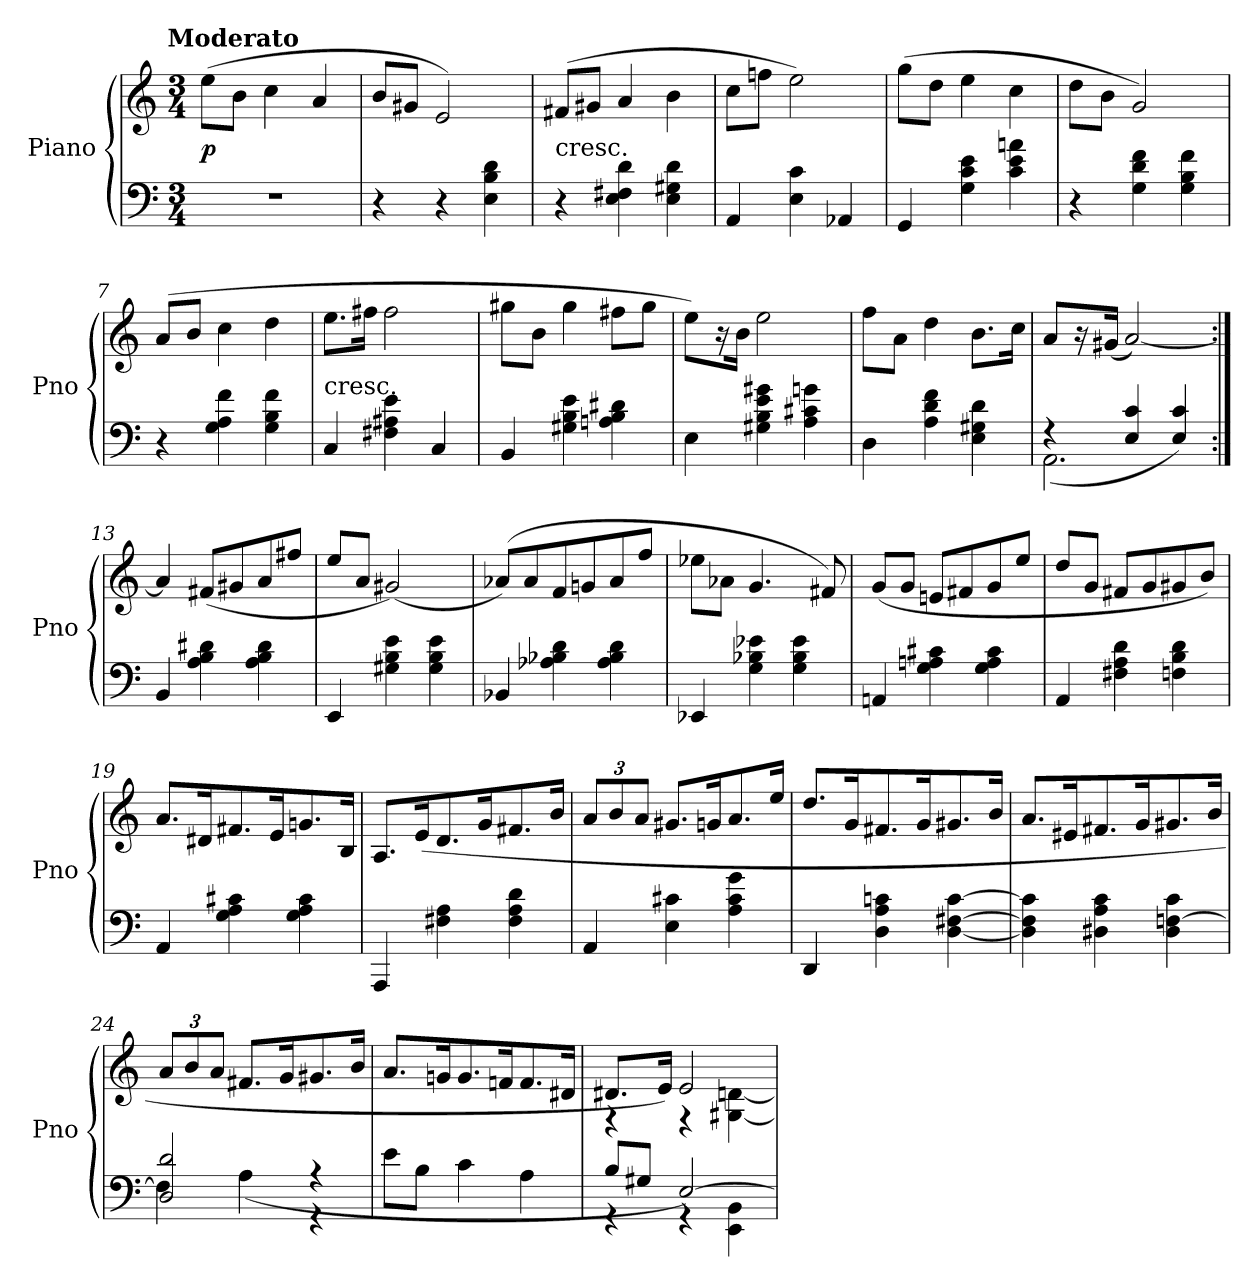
**kern	**kern	**dynam
*part1	*part1	*part1
*staff2	*staff1	*staff1/2
*I"Piano	*	*
*I'Pno	*	*
*clefF4	*clefG2	*
*k[]	*k[]	*
*a:	*a:	*
!!LO:TX:omd:t=Moderato
*M3/4	*M3/4	*
*MM120	*MM120	*
=1	=1	=1
2.r	(8ee\L	p
.	8b\J	.
.	4cc\	.
.	4a/	.
=2	=2	=2
4r	8b/L	.
.	8g#X/J	.
4r	2e/)	.
4E\ 4B\ 4d\	.	.
=3	=3	=3
!	!LO:TX:c:t=cresc.	!
4r	(8f#X/L	.
.	8g#X/J	.
4E\ 4F#X\ 4d\	4a/	.
4E\ 4G#X\ 4d\	4b\	.
=4	=4	=4
4AA/	8cc\L	.
.	8ffn\J	.
4E\ 4c\	2ee\)	.
4AA-X/	.	.
=5	=5	=5
4GG/	(8gg\L	.
.	8dd\J	.
4G\ 4c\ 4e\	4ee\	.
4c\ 4e\ 4an\	4cc\	.
=6	=6	=6
4r	8dd\L	.
.	8b\J	.
4G\ 4d\ 4f\	2g/)	.
4G\ 4B\ 4f\	.	.
=7	=7	=7
4r	(8a/L	.
.	8b/J	.
4G\ 4A\ 4f\	4cc\	.
4G\ 4B\ 4f\	4dd\	.
=8	=8	=8
!	!LO:TX:c:t=cresc.	!
4C/	8.ee\L	.
.	16ff#X\Jk	.
4F#X\ 4A#X\ 4e\	2ff#\	.
4C/	.	.
=9	=9	=9
4BB/	8gg#X\L	.
.	8b\J	.
4G#X\ 4B\ 4e\	4gg#\	.
4An\ 4B\ 4d#X\	8ff#X\L	.
.	8gg#\J	.
=10	=10	=10
4E\	8ee\L)	.
.	16r	.
.	16b\Jk	.
4G#X\ 4B\ 4e\ 4g#X\	2ee\	.
4A\ 4c#X\ 4gn\	.	.
=11	=11	=11
4D\	8ff\L	.
.	8a\J	.
4A\ 4d\ 4f\	4dd\	.
4E\ 4G#X\ 4d\	8.b\L	.
.	16cc\Jk	.
=12	=12	=12
*^	*	*
4r	(2.AA\	8a/L	.
.	.	16r	.
.	.	(16g#X/Jk	.
4E/ 4c/	.	[2a/)	.
4E/ 4c/)	.	.	.
*v	*v	*	*
=13:|!	=13:|!	=13:|!
4BB/	4a/]	.
4A\ 4B\ 4d#X\	(8f#X/L	.
.	8g#X/	.
4A\ 4B\ 4d#\	8a/	.
.	8ff#X/J	.
=14	=14	=14
4EE/	8ee/L	.
.	8a/J	.
4G#X\ 4B\ 4e\	(2g#X/)	.
4G#\ 4B\ 4e\	.	.
=15	=15	=15
4BB-X/	(8a-X/L)	.
.	8a-/	.
4A-X\ 4B-X\ 4d\	8f/	.
.	8gn/	.
4A-\ 4B-\ 4d\	8a-/	.
.	8ff/J	.
=16	=16	=16
4EE-X/	8ee-X\L	.
.	8a-X\J	.
4G\ 4B-X\ 4e-X\	4.g/	.
4G\ 4B-\ 4e-\	.	.
.	8f#X/)	.
=17	=17	=17
4AAn/	(8g/L	.
.	8g/J	.
4G\ 4An\ 4c#X\	8en/L	.
.	8f#X/	.
4G\ 4A\ 4c#\	8g/	.
.	8ee/J	.
=18	=18	=18
4AA/	8dd/L	.
.	8g/J	.
4F#X\ 4A\ 4d\	8f#X/L	.
.	8g/	.
4Fn\ 4B\ 4d\	8g#X/	.
.	8b/J)	.
=19	=19	=19
4AA/	8.a/L	.
.	16d#X/K	.
4G\ 4A\ 4c#X\	8.f#X/	.
.	16e/K	.
4G\ 4A\ 4c#\	8.gn/	.
.	16B/Jk	.
=20	=20	=20
4AAA/	8.A/L	.
.	(16e/K	.
4F#X\ 4A\	8.d/	.
.	16g/K	.
4F#\ 4A\ 4d\	8.f#X/	.
.	16b/Jk	.
=21	=21	=21
4AA/	12a/L	.
.	12b/	.
.	12a/J	.
4E\ 4c#X\	8.g#X/L	.
.	16gn/K	.
4A\ 4c#\ 4g\	8.a/	.
.	16ee/Jk	.
=22	=22	=22
4DD/	8.dd/L	.
.	16g/K	.
4D\ 4A\ 4cn\	8.f#X/	.
.	16g/K	.
[4D\ [4F#X\ [4c\	8.g#X/	.
.	16b/Jk	.
=23	=23	=23
4D]\ 4F#]\ 4c]\	8.a/L	.
.	16e#X/K	.
4D#X\ 4A\ 4c\	8.f#X/	.
.	16g/K	.
4D#\ [4Fn\ 4c\	8.g#X/	.
.	16b/Jk	.
=24	=24	=24
*^	*	*
2D/ 2d/	4F\]	12a/L	.
.	.	12b/	.
.	.	12a/J	.
.	(4A\	8.f#X/L	.
.	.	16g/K	.
4r	4r	8.g#X/	.
.	.	16b/Jk	.
*v	*v	*	*
=25	=25	=25
8e\L	8.a/L	.
8B\J	.	.
.	16gn/K	.
4c\	8.g/	.
.	16fn/K	.
4A\	8.f/	.
.	16d#X/Jk	.
=26	=26	=26
*^	*^	*
8B/L	4r	8.d#X/L	4r	.
8G#X/J	.	.	.	.
.	.	16e/Jk)	.	.
[2E/)	4r	2e/	4r	.
.	4EE\ 4BB\	.	[4G#X\ [4dn\	.
*v	*v	*	*	*
*	*v	*v	*
=	=	=
*-	*-	*-
